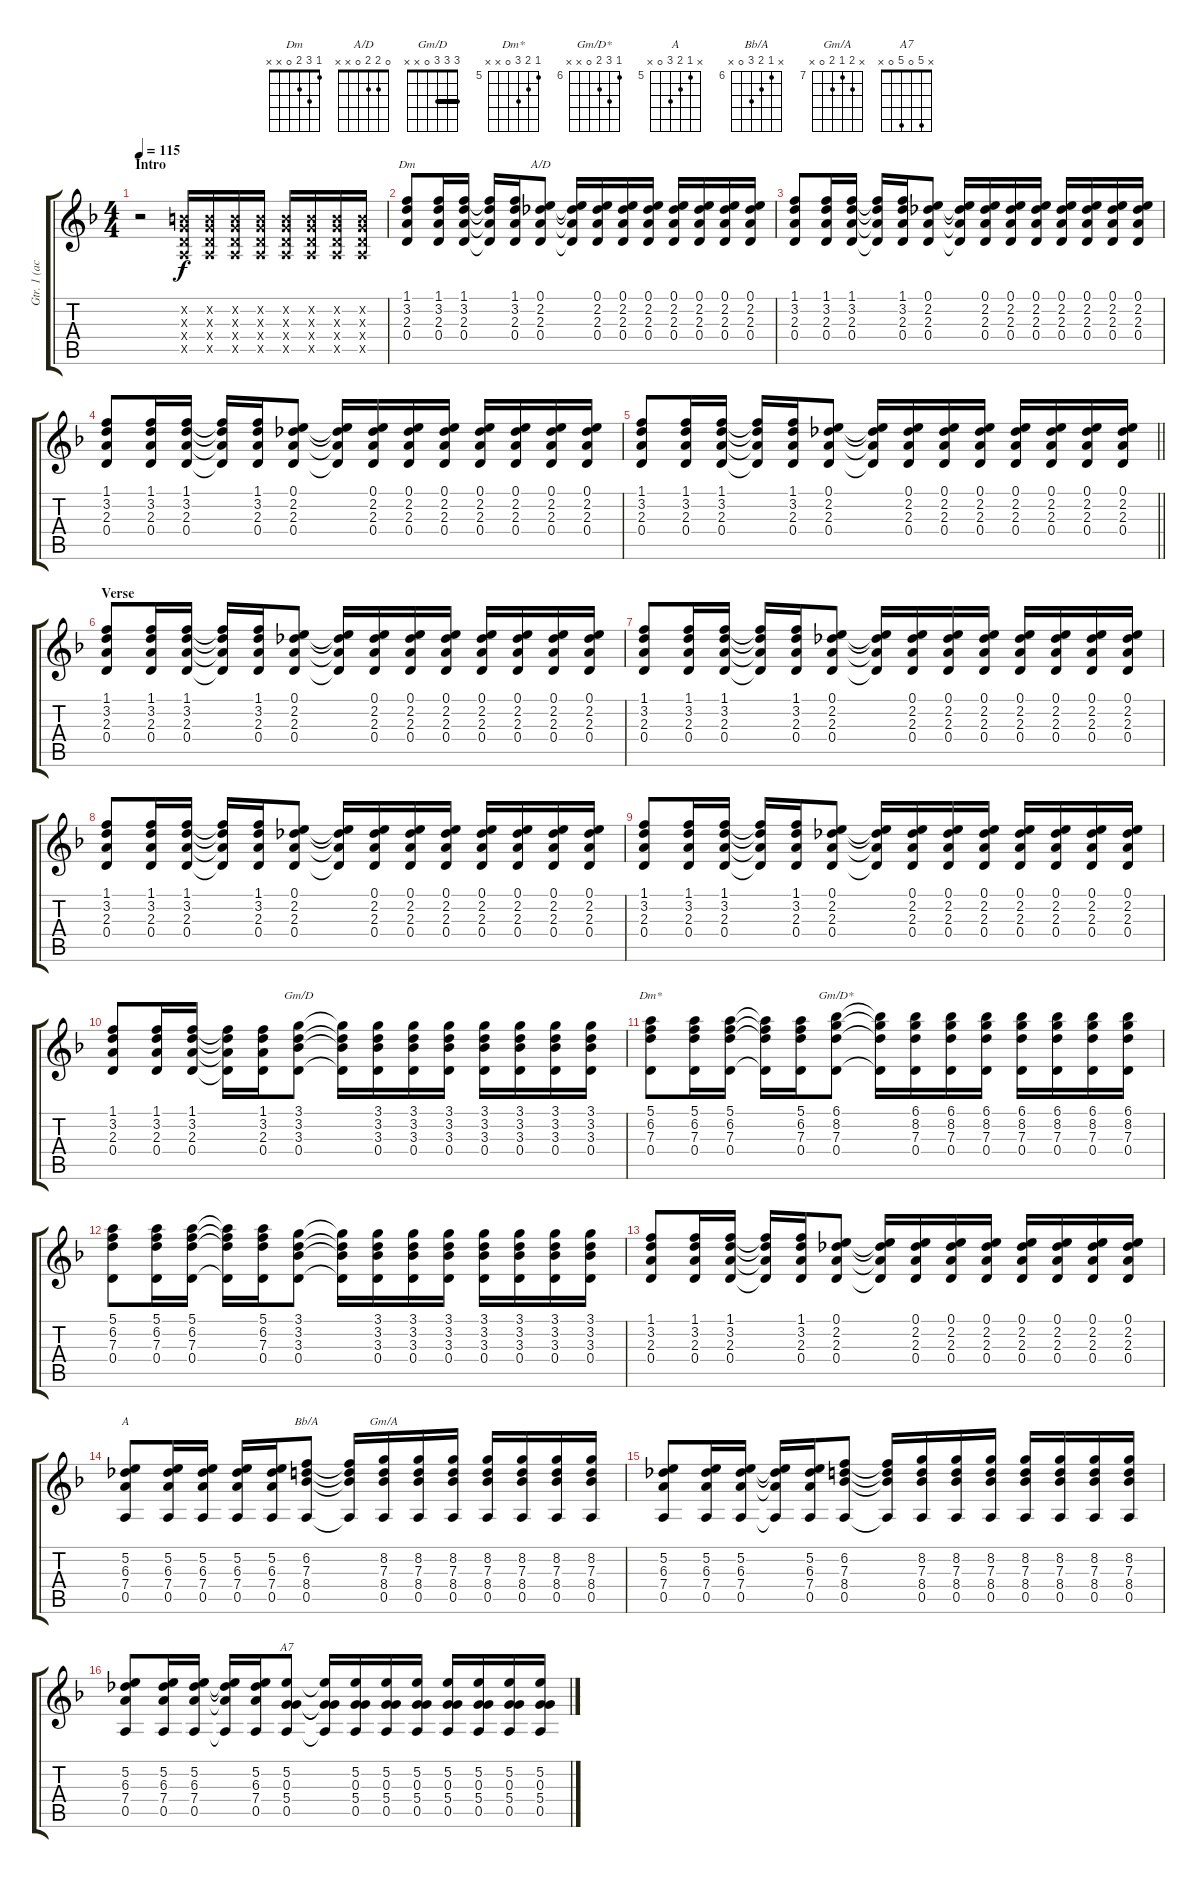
\track ("Gtr. 1 (acous.)" "Gtr. 1 (ac") {instrument acousticguitarnylon}
\staff {score tabs}
\tuning (E4 B3 G3 D3 A2 E2) {hide}
\chord ("Dm" 1 3 2 0 x x)
\chord ("A/D" 0 2 2 0 x x)
\chord ("Gm/D" 3 3 3 0 x x) {barre 3}
\chord ("Dm*" 5 6 7 0 x x) {firstfret 5}
\chord ("Gm/D*" 6 8 7 0 x x) {firstfret 6}
\chord ("A" x 5 6 7 0 x) {firstfret 5}
\chord ("Bb/A" x 6 7 8 0 x) {firstfret 6}
\chord ("Gm/A" x 8 7 8 0 x) {firstfret 7}
\chord ("A7" x 5 0 5 0 x)
\ts (4 4)
\section ("" "Intro")
\tempo 115
\clef g2
\ks dminor
r.2{dy f instrument acousticguitarnylon} (0.2{x} 0.3{x} 0.4{x} 0.5{x}).16 (0.2{x} 0.3{x} 0.4{x} 0.5{x}).16 (0.2{x} 0.3{x} 0.4{x} 0.5{x}).16 (0.2{x} 0.3{x} 0.4{x} 0.5{x}).16 (0.2{x} 0.3{x} 0.4{x} 0.5{x}).16 (0.2{x} 0.3{x} 0.4{x} 0.5{x}).16 (0.2{x} 0.3{x} 0.4{x} 0.5{x}).16 (0.2{x} 0.3{x} 0.4{x} 0.5{x}).16 |
(1.1 3.2 2.3 0.4).8{ch "Dm"} (1.1 3.2 2.3 0.4).16 (1.1 3.2 2.3 0.4).16 (1.1{t} 3.2{t} 2.3{t} 0.4{t}).16 (1.1 3.2 2.3 0.4).16 (0.1 2.2 2.3 0.4).8{ch "A/D"} (0.1{t} 2.2{t} 2.3{t} 0.4{t}).16 (0.1 2.2 2.3 0.4).16 (0.1 2.2 2.3 0.4).16 (0.1 2.2 2.3 0.4).16 (0.1 2.2 2.3 0.4).16 (0.1 2.2 2.3 0.4).16 (0.1 2.2 2.3 0.4).16 (0.1 2.2 2.3 0.4).16 |
(1.1 3.2 2.3 0.4).8 (1.1 3.2 2.3 0.4).16 (1.1 3.2 2.3 0.4).16 (1.1{t} 3.2{t} 2.3{t} 0.4{t}).16 (1.1 3.2 2.3 0.4).16 (0.1 2.2 2.3 0.4).8 (0.1{t} 2.2{t} 2.3{t} 0.4{t}).16 (0.1 2.2 2.3 0.4).16 (0.1 2.2 2.3 0.4).16 (0.1 2.2 2.3 0.4).16 (0.1 2.2 2.3 0.4).16 (0.1 2.2 2.3 0.4).16 (0.1 2.2 2.3 0.4).16 (0.1 2.2 2.3 0.4).16 |
(1.1 3.2 2.3 0.4).8 (1.1 3.2 2.3 0.4).16 (1.1 3.2 2.3 0.4).16 (1.1{t} 3.2{t} 2.3{t} 0.4{t}).16 (1.1 3.2 2.3 0.4).16 (0.1 2.2 2.3 0.4).8 (0.1{t} 2.2{t} 2.3{t} 0.4{t}).16 (0.1 2.2 2.3 0.4).16 (0.1 2.2 2.3 0.4).16 (0.1 2.2 2.3 0.4).16 (0.1 2.2 2.3 0.4).16 (0.1 2.2 2.3 0.4).16 (0.1 2.2 2.3 0.4).16 (0.1 2.2 2.3 0.4).16 |
\barLineRight lightlight
(1.1 3.2 2.3 0.4).8 (1.1 3.2 2.3 0.4).16 (1.1 3.2 2.3 0.4).16 (1.1{t} 3.2{t} 2.3{t} 0.4{t}).16 (1.1 3.2 2.3 0.4).16 (0.1 2.2 2.3 0.4).8 (0.1{t} 2.2{t} 2.3{t} 0.4{t}).16 (0.1 2.2 2.3 0.4).16 (0.1 2.2 2.3 0.4).16 (0.1 2.2 2.3 0.4).16 (0.1 2.2 2.3 0.4).16 (0.1 2.2 2.3 0.4).16 (0.1 2.2 2.3 0.4).16 (0.1 2.2 2.3 0.4).16 |
\section ("" "Verse")
(1.1 3.2 2.3 0.4).8 (1.1 3.2 2.3 0.4).16 (1.1 3.2 2.3 0.4).16 (1.1{t} 3.2{t} 2.3{t} 0.4{t}).16 (1.1 3.2 2.3 0.4).16 (0.1 2.2 2.3 0.4).8 (0.1{t} 2.2{t} 2.3{t} 0.4{t}).16 (0.1 2.2 2.3 0.4).16 (0.1 2.2 2.3 0.4).16 (0.1 2.2 2.3 0.4).16 (0.1 2.2 2.3 0.4).16 (0.1 2.2 2.3 0.4).16 (0.1 2.2 2.3 0.4).16 (0.1 2.2 2.3 0.4).16 |
(1.1 3.2 2.3 0.4).8 (1.1 3.2 2.3 0.4).16 (1.1 3.2 2.3 0.4).16 (1.1{t} 3.2{t} 2.3{t} 0.4{t}).16 (1.1 3.2 2.3 0.4).16 (0.1 2.2 2.3 0.4).8 (0.1{t} 2.2{t} 2.3{t} 0.4{t}).16 (0.1 2.2 2.3 0.4).16 (0.1 2.2 2.3 0.4).16 (0.1 2.2 2.3 0.4).16 (0.1 2.2 2.3 0.4).16 (0.1 2.2 2.3 0.4).16 (0.1 2.2 2.3 0.4).16 (0.1 2.2 2.3 0.4).16 |
(1.1 3.2 2.3 0.4).8 (1.1 3.2 2.3 0.4).16 (1.1 3.2 2.3 0.4).16 (1.1{t} 3.2{t} 2.3{t} 0.4{t}).16 (1.1 3.2 2.3 0.4).16 (0.1 2.2 2.3 0.4).8 (0.1{t} 2.2{t} 2.3{t} 0.4{t}).16 (0.1 2.2 2.3 0.4).16 (0.1 2.2 2.3 0.4).16 (0.1 2.2 2.3 0.4).16 (0.1 2.2 2.3 0.4).16 (0.1 2.2 2.3 0.4).16 (0.1 2.2 2.3 0.4).16 (0.1 2.2 2.3 0.4).16 |
(1.1 3.2 2.3 0.4).8 (1.1 3.2 2.3 0.4).16 (1.1 3.2 2.3 0.4).16 (1.1{t} 3.2{t} 2.3{t} 0.4{t}).16 (1.1 3.2 2.3 0.4).16 (0.1 2.2 2.3 0.4).8 (0.1{t} 2.2{t} 2.3{t} 0.4{t}).16 (0.1 2.2 2.3 0.4).16 (0.1 2.2 2.3 0.4).16 (0.1 2.2 2.3 0.4).16 (0.1 2.2 2.3 0.4).16 (0.1 2.2 2.3 0.4).16 (0.1 2.2 2.3 0.4).16 (0.1 2.2 2.3 0.4).16 |
(1.1 3.2 2.3 0.4).8 (1.1 3.2 2.3 0.4).16 (1.1 3.2 2.3 0.4).16 (1.1{t} 3.2{t} 2.3{t} 0.4{t}).16 (1.1 3.2 2.3 0.4).16 (3.1 3.2 3.3 0.4).8{ch "Gm/D"} (3.1{t} 3.2{t} 3.3{t} 0.4{t}).16 (3.1 3.2 3.3 0.4).16 (3.1 3.2 3.3 0.4).16 (3.1 3.2 3.3 0.4).16 (3.1 3.2 3.3 0.4).16 (3.1 3.2 3.3 0.4).16 (3.1 3.2 3.3 0.4).16 (3.1 3.2 3.3 0.4).16 |
(5.1 6.2 7.3 0.4).8{ch "Dm*"} (5.1 6.2 7.3 0.4).16 (5.1 6.2 7.3 0.4).16 (5.1{t} 6.2{t} 7.3{t} 0.4{t}).16 (5.1 6.2 7.3 0.4).16 (6.1 8.2 7.3 0.4).8{ch "Gm/D*"} (6.1{t} 8.2{t} 7.3{t} 0.4{t}).16 (6.1 8.2 7.3 0.4).16 (6.1 8.2 7.3 0.4).16 (6.1 8.2 7.3 0.4).16 (6.1 8.2 7.3 0.4).16 (6.1 8.2 7.3 0.4).16 (6.1 8.2 7.3 0.4).16 (6.1 8.2 7.3 0.4).16 |
(5.1 6.2 7.3 0.4).8 (5.1 6.2 7.3 0.4).16 (5.1 6.2 7.3 0.4).16 (5.1{t} 6.2{t} 7.3{t} 0.4{t}).16 (5.1 6.2 7.3 0.4).16 (3.1 3.2 3.3 0.4).8 (3.1{t} 3.2{t} 3.3{t} 0.4{t}).16 (3.1 3.2 3.3 0.4).16 (3.1 3.2 3.3 0.4).16 (3.1 3.2 3.3 0.4).16 (3.1 3.2 3.3 0.4).16 (3.1 3.2 3.3 0.4).16 (3.1 3.2 3.3 0.4).16 (3.1 3.2 3.3 0.4).16 |
(1.1 3.2 2.3 0.4).8 (1.1 3.2 2.3 0.4).16 (1.1 3.2 2.3 0.4).16 (1.1{t} 3.2{t} 2.3{t} 0.4{t}).16 (1.1 3.2 2.3 0.4).16 (0.1 2.2 2.3 0.4).8 (0.1{t} 2.2{t} 2.3{t} 0.4{t}).16 (0.1 2.2 2.3 0.4).16 (0.1 2.2 2.3 0.4).16 (0.1 2.2 2.3 0.4).16 (0.1 2.2 2.3 0.4).16 (0.1 2.2 2.3 0.4).16 (0.1 2.2 2.3 0.4).16 (0.1 2.2 2.3 0.4).16 |
(5.2 6.3 7.4 0.5).8{ch "A"} (5.2 6.3 7.4 0.5).16 (5.2 6.3 7.4 0.5).16 (5.2 6.3 7.4 0.5).16 (5.2 6.3 7.4 0.5).16 (6.2 7.3 8.4 0.5).8{ch "Bb/A"} (6.2{t} 7.3{t} 8.4{t} 0.5{t}).16 (8.2 7.3 8.4 0.5).16{ch "Gm/A"} (8.2 7.3 8.4 0.5).16 (8.2 7.3 8.4 0.5).16 (8.2 7.3 8.4 0.5).16 (8.2 7.3 8.4 0.5).16 (8.2 7.3 8.4 0.5).16 (8.2 7.3 8.4 0.5).16 |
(5.2 6.3 7.4 0.5).8 (5.2 6.3 7.4 0.5).16 (5.2 6.3 7.4 0.5).16 (5.2{t} 6.3{t} 7.4{t} 0.5{t}).16 (5.2 6.3 7.4 0.5).16 (6.2 7.3 8.4 0.5).8 (6.2{t} 7.3{t} 8.4{t} 0.5{t}).16 (8.2 7.3 8.4 0.5).16 (8.2 7.3 8.4 0.5).16 (8.2 7.3 8.4 0.5).16 (8.2 7.3 8.4 0.5).16 (8.2 7.3 8.4 0.5).16 (8.2 7.3 8.4 0.5).16 (8.2 7.3 8.4 0.5).16 |
(5.2 6.3 7.4 0.5).8 (5.2 6.3 7.4 0.5).16 (5.2 6.3 7.4 0.5).16 (5.2{t} 6.3{t} 7.4{t} 0.5{t}).16 (5.2 6.3 7.4 0.5).16 (5.2 0.3 5.4 0.5).8{ch "A7"} (5.2{t} 0.3{t} 5.4{t} 0.5{t}).16 (5.2 0.3 5.4 0.5).16 (5.2 0.3 5.4 0.5).16 (5.2 0.3 5.4 0.5).16 (5.2 0.3 5.4 0.5).16 (5.2 0.3 5.4 0.5).16 (5.2 0.3 5.4 0.5).16 (5.2 0.3 5.4 0.5).16
